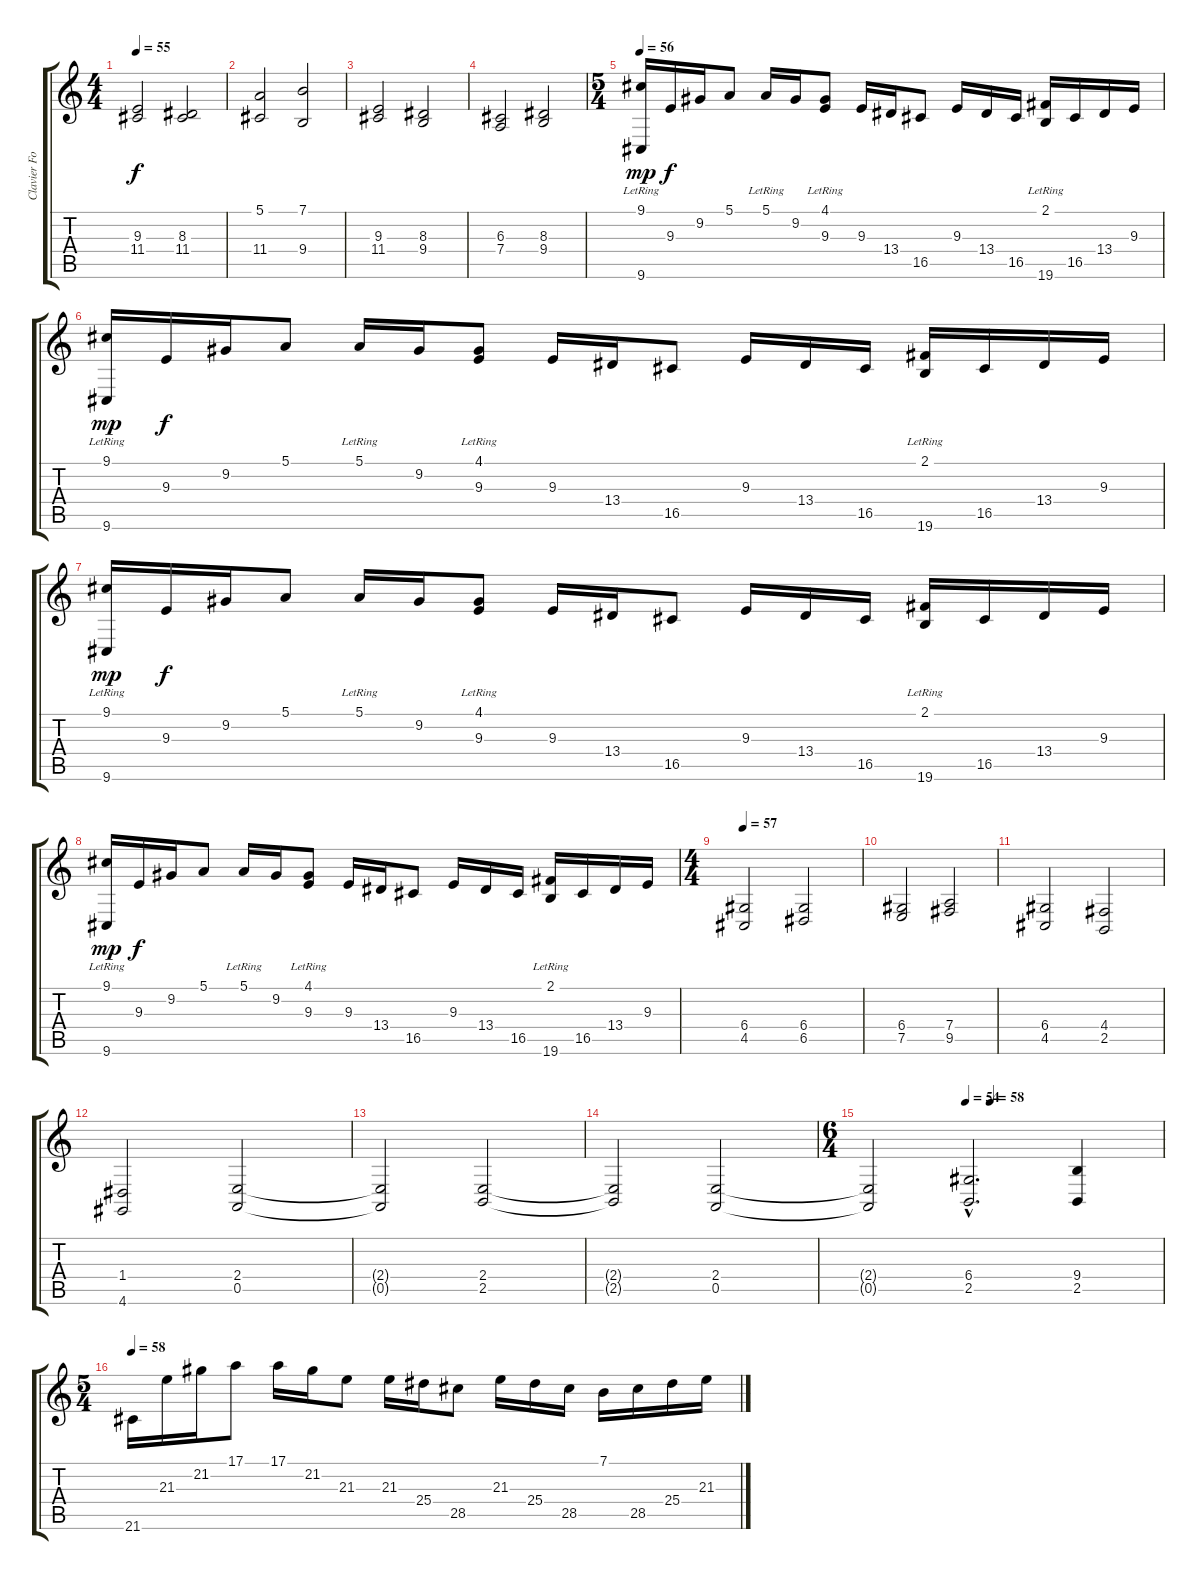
\track ("Clavier Fond (Zander)" "Clavier Fo") {instrument stringensemble1}
\staff {score tabs}
\tuning (E4 B3 G3 D3 A2 E2) {hide}
\ts (4 4)
\tempo 55
\clef g2
\ks c
(9.3 11.4).2{dy f} (8.3 11.4).2 |
(5.1 11.4).2 (7.1 9.4).2 |
(9.3 11.4).2 (8.3 9.4).2 |
(6.3 7.4).2 (8.3 9.4).2 |
\ts (5 4)
\tempo 56
(9.1{lr} 9.6{lr}).16{dy mp} 9.3.16{dy f} 9.2.16 5.1.8 5.1{lr}.16 9.2.16 (4.1{lr} 9.3).8 9.3.16 13.4.16 16.5.8 9.3.16 13.4.16 16.5.16 (2.1{lr} 19.6).16 16.5.16 13.4.16 9.3.16 |
(9.1{lr} 9.6{lr}).16{dy mp} 9.3.16{dy f} 9.2.16 5.1.8 5.1{lr}.16 9.2.16 (4.1{lr} 9.3).8 9.3.16 13.4.16 16.5.8 9.3.16 13.4.16 16.5.16 (2.1{lr} 19.6).16 16.5.16 13.4.16 9.3.16 |
(9.1{lr} 9.6{lr}).16{dy mp} 9.3.16{dy f} 9.2.16 5.1.8 5.1{lr}.16 9.2.16 (4.1{lr} 9.3).8 9.3.16 13.4.16 16.5.8 9.3.16 13.4.16 16.5.16 (2.1{lr} 19.6).16 16.5.16 13.4.16 9.3.16 |
(9.1{lr} 9.6{lr}).16{dy mp} 9.3.16{dy f} 9.2.16 5.1.8 5.1{lr}.16 9.2.16 (4.1{lr} 9.3).8 9.3.16 13.4.16 16.5.8 9.3.16 13.4.16 16.5.16 (2.1{lr} 19.6).16 16.5.16 13.4.16 9.3.16 |
\ts (4 4)
\tempo 57
(6.4 4.5).2 (6.4 6.5).2 |
(6.4 7.5).2 (7.4 9.5).2 |
(6.4 4.5).2 (4.4 2.5).2 |
(1.4 4.6).2 (2.4 0.5).2 |
(2.4{t} 0.5{t}).2 (2.4 2.5).2 |
(2.4{t} 2.5{t}).2 (2.4 0.5).2 |
\ts (6 4)
\tempo (54 0.3333333333333333)
\tempo (58 0.4166666666666667)
(2.4{t} 0.5{t}).2 (6.4{hac} 2.5{hac}).2{d} (9.4 2.5).4 |
\ts (5 4)
\tempo 58
21.6.16{volume 6} 21.3.16 21.2.16 17.1.8 17.1.16 21.2.16 21.3.8 21.3.16 25.4.16 28.5.8 21.3.16 25.4.16 28.5.16 7.1.16 28.5.16 25.4.16 21.3.16
